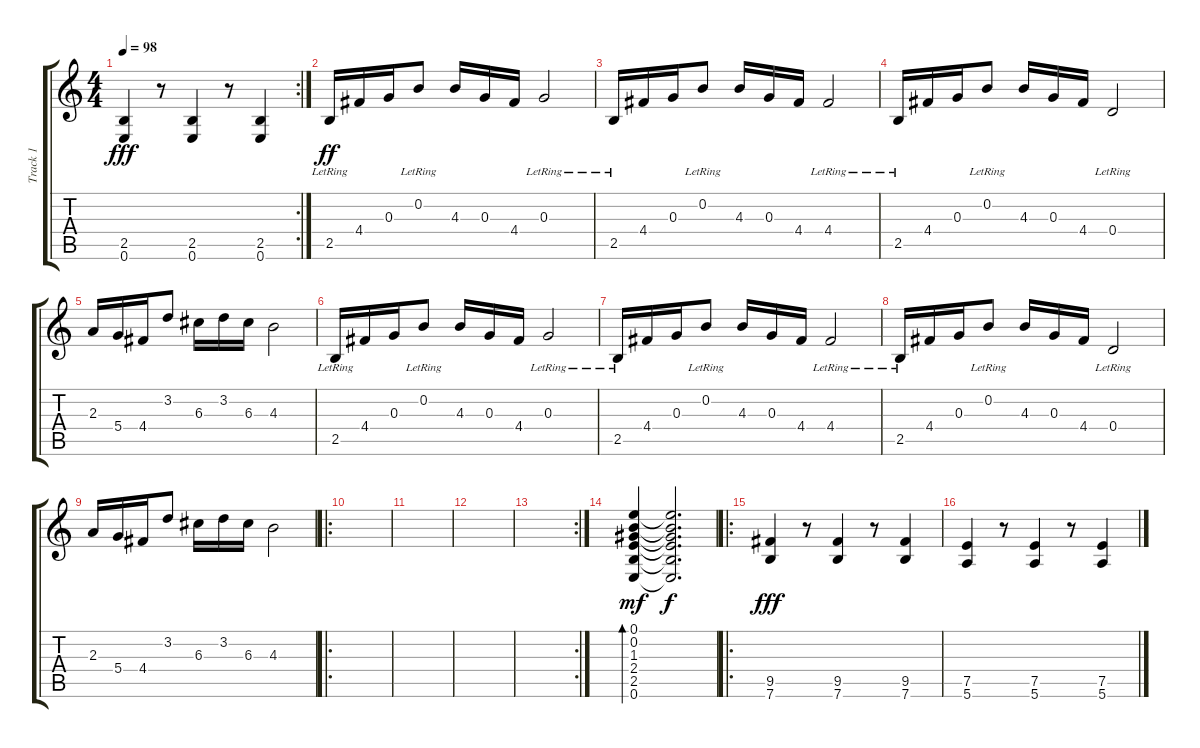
\track ("Track 1" "Track 1") {instrument electricguitarjazz}
\staff {score tabs}
\tuning (E4 B3 G3 D3 A2 E2) {hide}
\rc 2
\ts (4 4)
\tempo 98
\clef g2
\ks c
(2.5 0.6).4{dy fff} r.8 (2.5 0.6).4 r.8 (2.5 0.6).4 |
2.5{lr}.16{dy ff instrument electricguitarjazz} 4.4.16 0.3.16 0.2{lr}.8 4.3.16 0.3.16 4.4.16 0.3{lr}.2 |
2.5{lr}.16 4.4.16 0.3.16 0.2{lr}.8 4.3.16 0.3.16 4.4.16 4.4{lr}.2 |
2.5{lr}.16 4.4.16 0.3.16 0.2{lr}.8 4.3.16 0.3.16 4.4.16 0.4{lr}.2 |
2.3.16 5.4.16 4.4.16 3.2.8 6.3.16 3.2.16 6.3.16 4.3.2 |
2.5{lr}.16 4.4.16 0.3.16 0.2{lr}.8 4.3.16 0.3.16 4.4.16 0.3{lr}.2 |
2.5{lr}.16 4.4.16 0.3.16 0.2{lr}.8 4.3.16 0.3.16 4.4.16 4.4{lr}.2 |
2.5{lr}.16 4.4.16 0.3.16 0.2{lr}.8 4.3.16 0.3.16 4.4.16 0.4{lr}.2 |
2.3.16 5.4.16 4.4.16 3.2.8 6.3.16 3.2.16 6.3.16 4.3.2 |
\ro
|
|
|
\rc 2
|
(0.1 0.2 1.3 2.4 2.5 0.6).4{bd 240 dy mf} (0.1{t} 0.2{t} 1.3{t} 2.4{t} 2.5{t} 0.6{t}).2{d dy f} |
\ro
(9.5 7.6).4{dy fff instrument overdrivenguitar} r.8 (9.5 7.6).4 r.8 (9.5 7.6).4 |
(7.5 5.6).4 r.8 (7.5 5.6).4 r.8 (7.5 5.6).4
